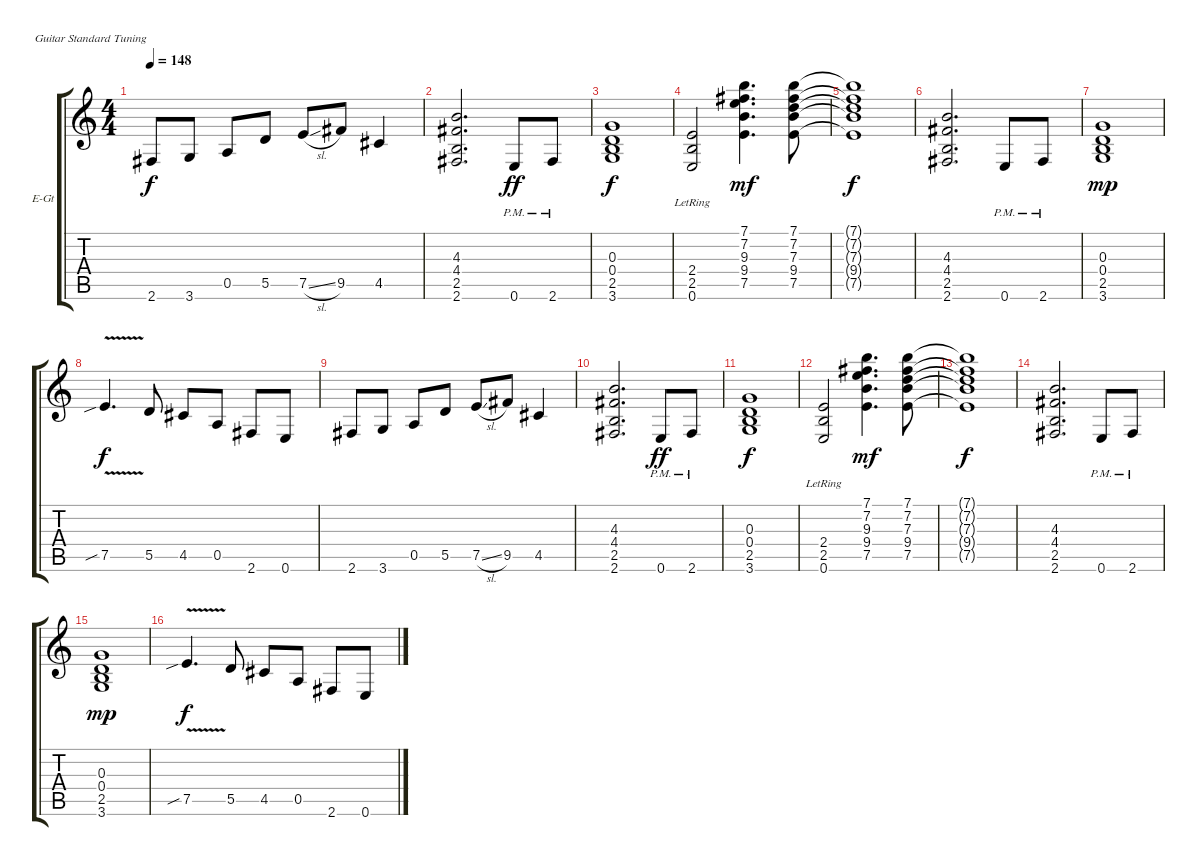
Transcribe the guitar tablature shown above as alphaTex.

\bracketExtendMode groupsimilarinstruments
\firstSystemTrackNameOrientation horizontal
\otherSystemsTrackNameOrientation horizontal
\track ("Guitar 2" "E-Gt") {instrument overdrivenguitar}
\staff {score tabs}
\tuning (E4 B3 G3 D3 A2 E2)
\ts (4 4)
\tempo 148
\clef g2
\ks c
2.6.8{dy f} 3.6.8 0.5.8 5.5.8 7.5{sl}.8 9.5.8 4.5.4 |
(4.3 4.4 2.5 2.6).2{d} 0.6{pm}.8{dy ff} 2.6{pm}.8 |
(0.3 0.4 2.5 3.6).1{dy f} |
(2.4{lr} 2.5{lr} 0.6{lr}).2 (7.1 7.2 9.3 9.4 7.5).4{d dy mf} (7.1 7.2 7.3 9.4 7.5).8 |
(7.1{t} 7.2{t} 7.3{t} 9.4{t} 7.5{t}).1{dy f} |
(4.3 4.4 2.5 2.6).2{d} 0.6{pm}.8 2.6{pm}.8 |
(0.3 0.4 2.5 3.6).1{dy mp} |
7.5{v sib}.4{d dy f} 5.5.8 4.5.8 0.5.8 2.6.8 0.6.8 |
2.6.8 3.6.8 0.5.8 5.5.8 7.5{sl}.8 9.5.8 4.5.4 |
(4.3 4.4 2.5 2.6).2{d} 0.6{pm}.8{dy ff} 2.6{pm}.8 |
(0.3 0.4 2.5 3.6).1{dy f} |
(2.4{lr} 2.5{lr} 0.6{lr}).2 (7.1 7.2 9.3 9.4 7.5).4{d dy mf} (7.1 7.2 7.3 9.4 7.5).8 |
(7.1{t} 7.2{t} 7.3{t} 9.4{t} 7.5{t}).1{dy f} |
(4.3 4.4 2.5 2.6).2{d} 0.6{pm}.8 2.6{pm}.8 |
(0.3 0.4 2.5 3.6).1{dy mp} |
7.5{v sib}.4{d dy f} 5.5.8 4.5.8 0.5.8 2.6.8 0.6.8
